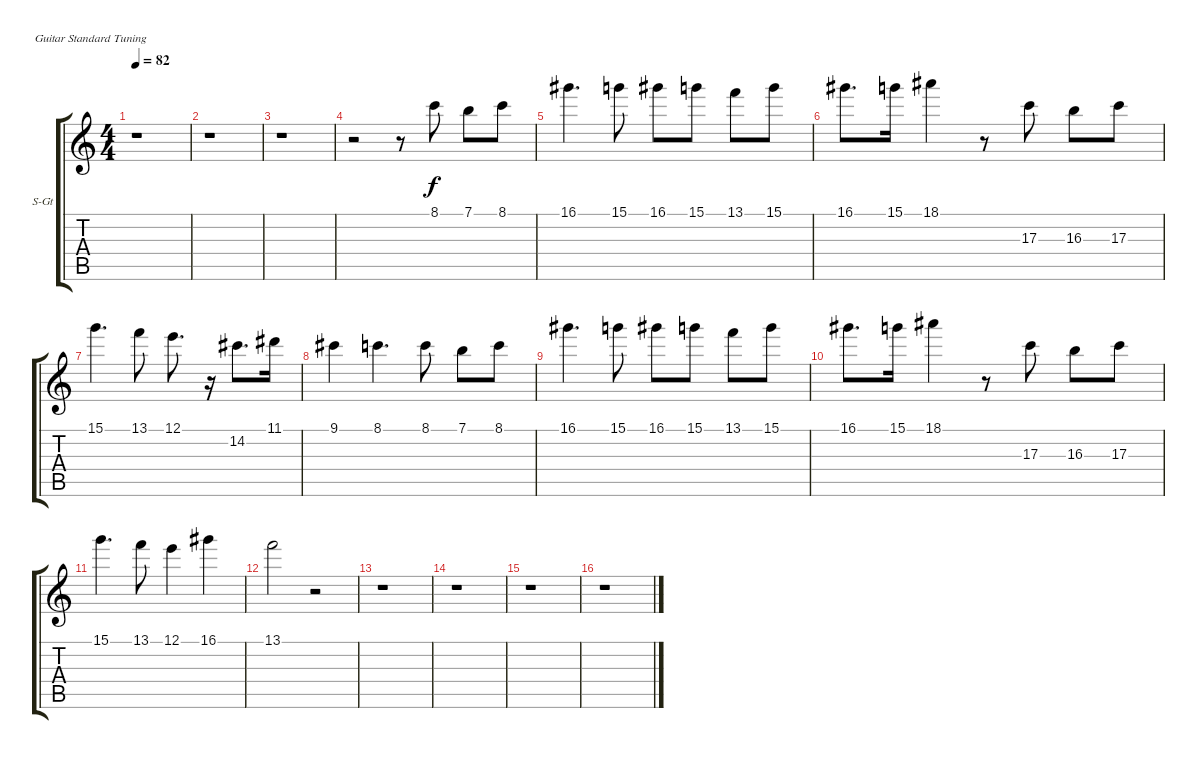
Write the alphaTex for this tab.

\bracketExtendMode groupsimilarinstruments
\firstSystemTrackNameOrientation horizontal
\otherSystemsTrackNameOrientation horizontal
\track ("violia" "S-Gt") {instrument viola}
\staff {score tabs}
\tuning (E4 B3 G3 D3 A2 E2)
\displaytranspose 12
\ts (4 4)
\tempo 82
\clef g2
\ks c
r.1{dy f} |
r.1 |
r.1 |
r.2 r.8 8.1.8 7.1.8 8.1.8 |
16.1.4{d} 15.1.8 16.1.8 15.1.8 13.1.8 15.1.8 |
16.1.8{d} 15.1.16 18.1.4 r.8 17.3.8 16.3.8 17.3.8 |
15.1.4{d} 13.1.8 12.1.8{d} r.16 14.2.8{d} 11.1.16 |
9.1.4 8.1.4{d} 8.1.8 7.1.8 8.1.8 |
16.1.4{d} 15.1.8 16.1.8 15.1.8 13.1.8 15.1.8 |
16.1.8{d} 15.1.16 18.1.4 r.8 17.3.8 16.3.8 17.3.8 |
15.1.4{d} 13.1.8 12.1.4 16.1.4 |
13.1.2 r.2 |
r.1 |
r.1 |
r.1 |
r.1
